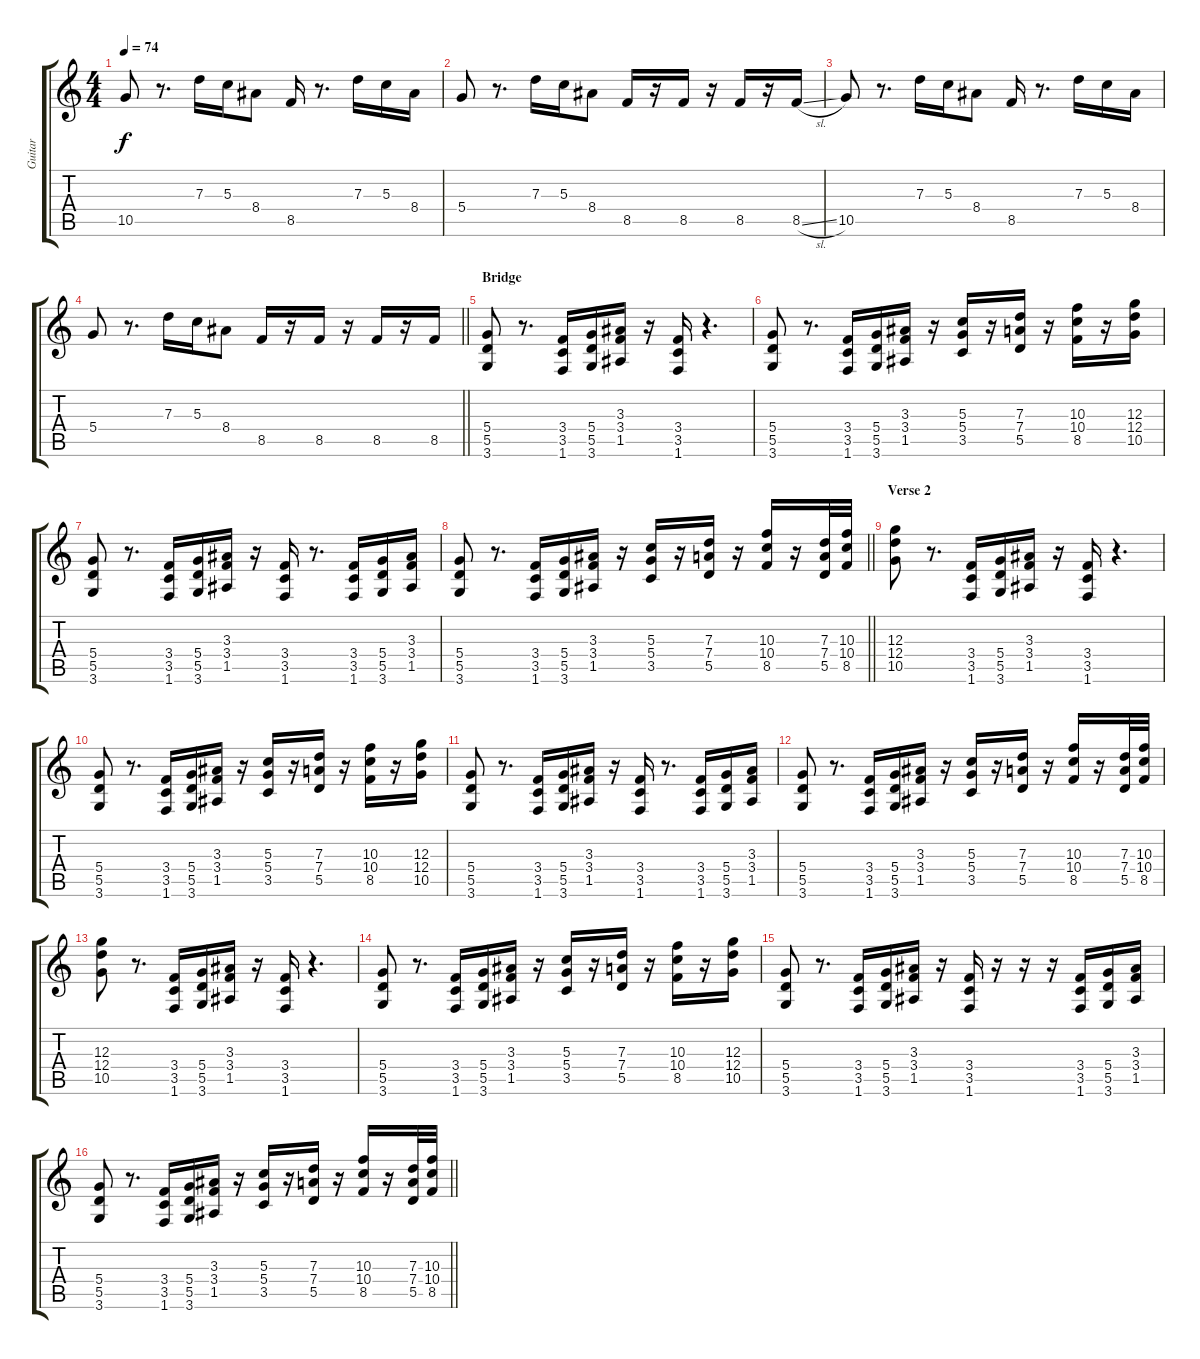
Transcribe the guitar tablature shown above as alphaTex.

\track ("Guitar" "Guitar") {instrument distortionguitar}
\staff {score tabs}
\tuning (E4 B3 G3 D3 A2 E2) {hide}
\ts (4 4)
\tempo 74
\clef g2
\ks c
10.5.8{dy f} r.8{d} 7.3.16 5.3.16 8.4.8 8.5.16 r.8{d} 7.3.16 5.3.16 8.4.16 |
5.4.8 r.8{d} 7.3.16 5.3.16 8.4.8 8.5.16 r.16 8.5.16 r.16 8.5.16 r.16 8.5{sl}.16 |
10.5.8 r.8{d} 7.3.16 5.3.16 8.4.8 8.5.16 r.8{d} 7.3.16 5.3.16 8.4.16 |
\barLineRight lightlight
5.4.8 r.8{d} 7.3.16 5.3.16 8.4.8 8.5.16 r.16 8.5.16 r.16 8.5.16 r.16 8.5.16 |
\section ("" "Bridge")
(5.4 5.5 3.6).8 r.8{d} (3.4 3.5 1.6).16 (5.4 5.5 3.6).16 (3.3 3.4 1.5).16 r.16 (3.4 3.5 1.6).16 r.4{d} |
(5.4 5.5 3.6).8 r.8{d} (3.4 3.5 1.6).16 (5.4 5.5 3.6).16 (3.3 3.4 1.5).16 r.16 (5.3 5.4 3.5).16 r.16 (7.3 7.4 5.5).16 r.16 (10.3 10.4 8.5).16 r.16 (12.3 12.4 10.5).16 |
(5.4 5.5 3.6).8 r.8{d} (3.4 3.5 1.6).16 (5.4 5.5 3.6).16 (3.3 3.4 1.5).16 r.16 (3.4 3.5 1.6).16 r.8{d} (3.4 3.5 1.6).16 (5.4 5.5 3.6).16 (3.3 3.4 1.5).16 |
\barLineRight lightlight
(5.4 5.5 3.6).8 r.8{d} (3.4 3.5 1.6).16 (5.4 5.5 3.6).16 (3.3 3.4 1.5).16 r.16 (5.3 5.4 3.5).16 r.16 (7.3 7.4 5.5).16 r.16 (10.3 10.4 8.5).16 r.16 (7.3 7.4 5.5).32 (10.3 10.4 8.5).32 |
\section ("" "Verse 2")
(12.3 12.4 10.5).8 r.8{d} (3.4 3.5 1.6).16 (5.4 5.5 3.6).16 (3.3 3.4 1.5).16 r.16 (3.4 3.5 1.6).16 r.4{d} |
(5.4 5.5 3.6).8 r.8{d} (3.4 3.5 1.6).16 (5.4 5.5 3.6).16 (3.3 3.4 1.5).16 r.16 (5.3 5.4 3.5).16 r.16 (7.3 7.4 5.5).16 r.16 (10.3 10.4 8.5).16 r.16 (12.3 12.4 10.5).16 |
(5.4 5.5 3.6).8 r.8{d} (3.4 3.5 1.6).16 (5.4 5.5 3.6).16 (3.3 3.4 1.5).16 r.16 (3.4 3.5 1.6).16 r.8{d} (3.4 3.5 1.6).16 (5.4 5.5 3.6).16 (3.3 3.4 1.5).16 |
(5.4 5.5 3.6).8 r.8{d} (3.4 3.5 1.6).16 (5.4 5.5 3.6).16 (3.3 3.4 1.5).16 r.16 (5.3 5.4 3.5).16 r.16 (7.3 7.4 5.5).16 r.16 (10.3 10.4 8.5).16 r.16 (7.3 7.4 5.5).32 (10.3 10.4 8.5).32 |
(12.3 12.4 10.5).8 r.8{d} (3.4 3.5 1.6).16 (5.4 5.5 3.6).16 (3.3 3.4 1.5).16 r.16 (3.4 3.5 1.6).16 r.4{d} |
(5.4 5.5 3.6).8 r.8{d} (3.4 3.5 1.6).16 (5.4 5.5 3.6).16 (3.3 3.4 1.5).16 r.16 (5.3 5.4 3.5).16 r.16 (7.3 7.4 5.5).16 r.16 (10.3 10.4 8.5).16 r.16 (12.3 12.4 10.5).16 |
(5.4 5.5 3.6).8 r.8{d} (3.4 3.5 1.6).16 (5.4 5.5 3.6).16 (3.3 3.4 1.5).16 r.16 (3.4 3.5 1.6).16 r.16 r.16 r.16 (3.4 3.5 1.6).16 (5.4 5.5 3.6).16 (3.3 3.4 1.5).16 |
\barLineRight lightlight
(5.4 5.5 3.6).8 r.8{d} (3.4 3.5 1.6).16 (5.4 5.5 3.6).16 (3.3 3.4 1.5).16 r.16 (5.3 5.4 3.5).16 r.16 (7.3 7.4 5.5).16 r.16 (10.3 10.4 8.5).16 r.16 (7.3 7.4 5.5).32 (10.3 10.4 8.5).32
